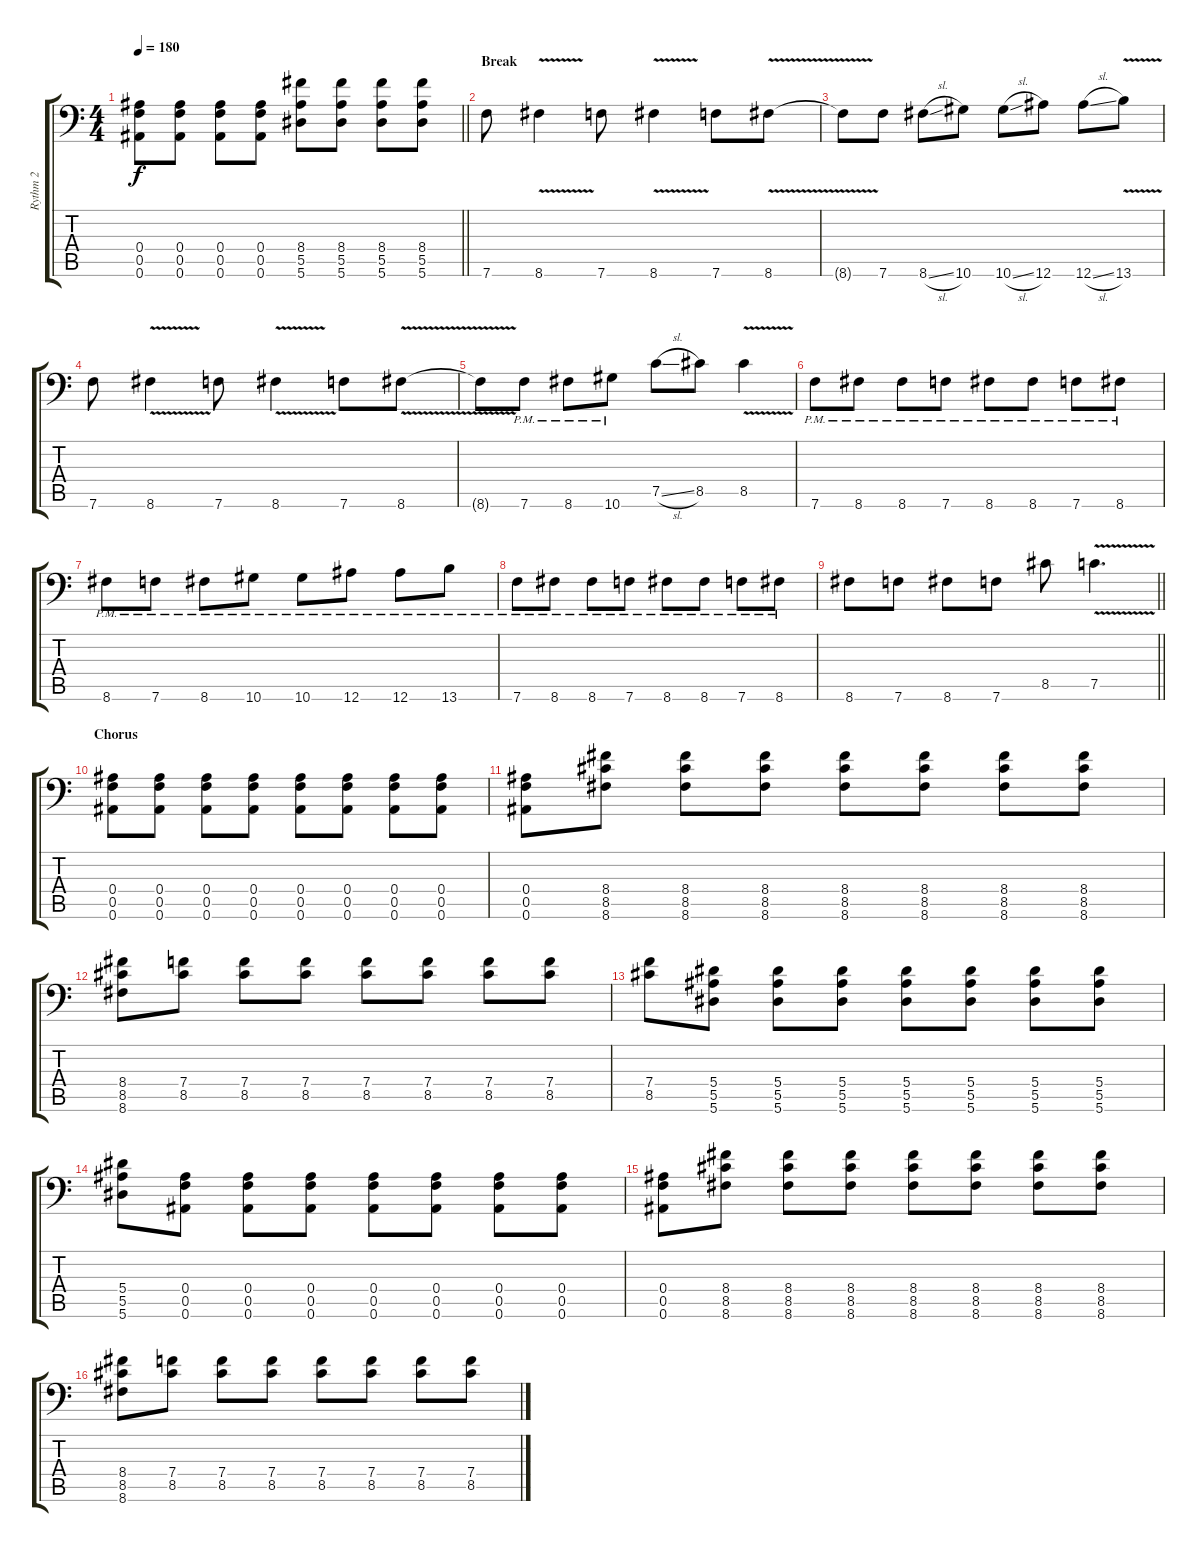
\track ("Rythm 2" "Rythm 2") {instrument overdrivenguitar}
\staff {score tabs}
\tuning (C4 G3 Eb3 Bb2 F2 Bb1) {hide}
\ts (4 4)
\tempo 180
\clef f4
\barLineRight lightlight
\ks c
(0.4 0.5 0.6).8{dy f} (0.4 0.5 0.6).8 (0.4 0.5 0.6).8 (0.4 0.5 0.6).8 (8.4 5.5 5.6).8 (8.4 5.5 5.6).8 (8.4 5.5 5.6).8 (8.4 5.5 5.6).8 |
\section ("" "Break")
7.6.8 8.6{v}.4 7.6.8 8.6{v}.4 7.6.8 8.6{v}.8 |
8.6{t}.8 7.6.8 8.6{sl}.8 10.6.8 10.6{sl}.8 12.6.8 12.6{sl}.8 13.6{v}.8 |
7.6.8 8.6{v}.4 7.6.8 8.6{v}.4 7.6.8 8.6{v}.8 |
8.6{t}.8 7.6{pm}.8 8.6{pm}.8 10.6{pm}.8 7.5{sl}.8 8.5.8 8.5{v}.4 |
7.6{pm}.8 8.6{pm}.8 8.6{pm}.8 7.6{pm}.8 8.6{pm}.8 8.6{pm}.8 7.6{pm}.8 8.6{pm}.8 |
8.6{pm}.8 7.6{pm}.8 8.6{pm}.8 10.6{pm}.8 10.6{pm}.8 12.6{pm}.8 12.6{pm}.8 13.6{pm}.8 |
7.6{pm}.8 8.6{pm}.8 8.6{pm}.8 7.6{pm}.8 8.6{pm}.8 8.6{pm}.8 7.6{pm}.8 8.6{pm}.8 |
\barLineRight lightlight
8.6.8 7.6.8 8.6.8 7.6.8 8.5.8 7.5{v}.4{d} |
\section ("" "Chorus")
(0.4 0.5 0.6).8 (0.4 0.5 0.6).8 (0.4 0.5 0.6).8 (0.4 0.5 0.6).8 (0.4 0.5 0.6).8 (0.4 0.5 0.6).8 (0.4 0.5 0.6).8 (0.4 0.5 0.6).8 |
(0.4 0.5 0.6).8 (8.4 8.5 8.6).8 (8.4 8.5 8.6).8 (8.4 8.5 8.6).8 (8.4 8.5 8.6).8 (8.4 8.5 8.6).8 (8.4 8.5 8.6).8 (8.4 8.5 8.6).8 |
(8.4 8.5 8.6).8 (7.4 8.5).8 (7.4 8.5).8 (7.4 8.5).8 (7.4 8.5).8 (7.4 8.5).8 (7.4 8.5).8 (7.4 8.5).8 |
(7.4 8.5).8 (5.4 5.5 5.6).8 (5.4 5.5 5.6).8 (5.4 5.5 5.6).8 (5.4 5.5 5.6).8 (5.4 5.5 5.6).8 (5.4 5.5 5.6).8 (5.4 5.5 5.6).8 |
(5.4 5.5 5.6).8 (0.4 0.5 0.6).8 (0.4 0.5 0.6).8 (0.4 0.5 0.6).8 (0.4 0.5 0.6).8 (0.4 0.5 0.6).8 (0.4 0.5 0.6).8 (0.4 0.5 0.6).8 |
(0.4 0.5 0.6).8 (8.4 8.5 8.6).8 (8.4 8.5 8.6).8 (8.4 8.5 8.6).8 (8.4 8.5 8.6).8 (8.4 8.5 8.6).8 (8.4 8.5 8.6).8 (8.4 8.5 8.6).8 |
(8.4 8.5 8.6).8 (7.4 8.5).8 (7.4 8.5).8 (7.4 8.5).8 (7.4 8.5).8 (7.4 8.5).8 (7.4 8.5).8 (7.4 8.5).8
